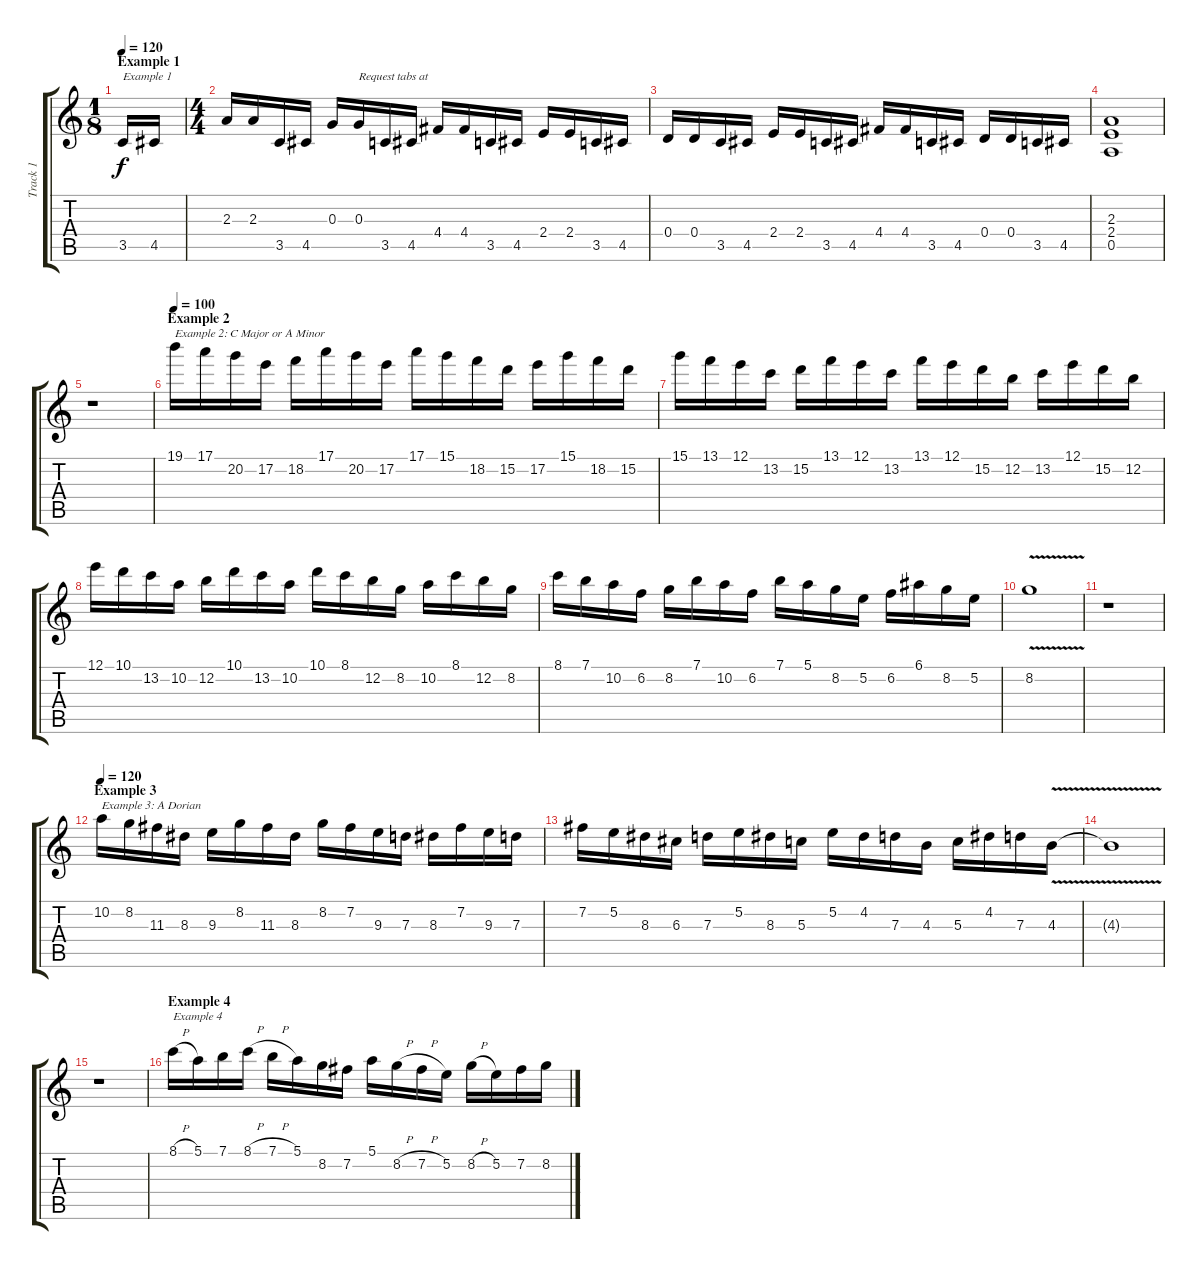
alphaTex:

\track ("Track 1" "Track 1") {instrument distortionguitar}
\staff {score tabs}
\tuning (E4 B3 G3 D3 A2 E2) {hide}
\ts (1 8)
\section ("" "Example 1")
\tempo 120
\clef g2
\ks c
3.5.16{txt "Example 1" dy f instrument distortionguitar} 4.5.16 |
\ts (4 4)
2.3.16 2.3.16 3.5.16 4.5.16 0.3.16 0.3.16{txt "Request tabs at"} 3.5.16 4.5.16 4.4.16 4.4.16 3.5.16 4.5.16 2.4.16 2.4.16 3.5.16 4.5.16 |
0.4.16 0.4.16 3.5.16 4.5.16 2.4.16 2.4.16 3.5.16 4.5.16 4.4.16 4.4.16 3.5.16 4.5.16 0.4.16 0.4.16 3.5.16 4.5.16 |
(2.3 2.4 0.5).1 |
r.1 |
\section ("" "Example 2")
\tempo 100
19.1.16{txt "Example 2: C Major or A Minor"} 17.1.16 20.2.16 17.2.16 18.2.16 17.1.16 20.2.16 17.2.16 17.1.16 15.1.16 18.2.16 15.2.16 17.2.16 15.1.16 18.2.16 15.2.16 |
15.1.16 13.1.16 12.1.16 13.2.16 15.2.16 13.1.16 12.1.16 13.2.16 13.1.16 12.1.16 15.2.16 12.2.16 13.2.16 12.1.16 15.2.16 12.2.16 |
12.1.16 10.1.16 13.2.16 10.2.16 12.2.16 10.1.16 13.2.16 10.2.16 10.1.16 8.1.16 12.2.16 8.2.16 10.2.16 8.1.16 12.2.16 8.2.16 |
8.1.16 7.1.16 10.2.16 6.2.16 8.2.16 7.1.16 10.2.16 6.2.16 7.1.16 5.1.16 8.2.16 5.2.16 6.2.16 6.1.16 8.2.16 5.2.16 |
8.2{v}.1 |
r.1 |
\section ("" "Example 3")
\tempo 120
10.2.16{txt "Example 3: A Dorian"} 8.2.16 11.3.16 8.3.16 9.3.16 8.2.16 11.3.16 8.3.16 8.2.16 7.2.16 9.3.16 7.3.16 8.3.16 7.2.16 9.3.16 7.3.16 |
7.2.16 5.2.16 8.3.16 6.3.16 7.3.16 5.2.16 8.3.16 5.3.16 5.2.16 4.2.16 7.3.16 4.3.16 5.3.16 4.2.16 7.3.16 4.3{v}.16 |
4.3{t}.1 |
r.1 |
\section ("" "Example 4")
8.1{h}.16{txt "Example 4"} 5.1.16 7.1.16 8.1{h}.16 7.1{h}.16 5.1.16 8.2.16 7.2.16 5.1.16 8.2{h}.16 7.2{h}.16 5.2.16 8.2{h}.16 5.2.16 7.2.16 8.2{h}.16
